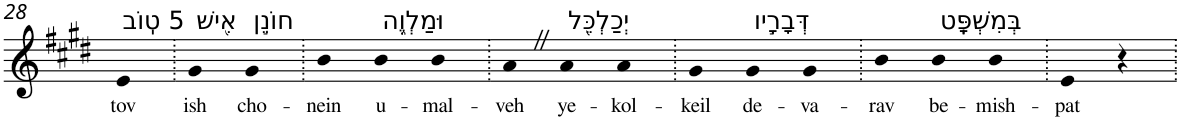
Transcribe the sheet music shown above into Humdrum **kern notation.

**kern	**text
*part1	*part1
*staff1	*staff1
*I"Piano	*
*I'Pno	*
!!LO:PB:g=z
*clefG2	*
*k[f#c#g#d#]	*
*E:	*
=28	=28
!LO:TX:a:t=5 טֽוֹב	!
!	!LO:LY:b
4e	tov
=29.	=29.
!LO:TX:a:t=אִ֭ישׁ	!
!	!LO:LY:b
4g#	ish
!LO:TX:a:t=חוֹנֵ֣ן	!
!	!LO:LY:b
4g#	cho-
=30.	=30.
!	!LO:LY:b
4b	-nein
!LO:TX:a:t=וּמַלְוֶ֑ה	!
!	!LO:LY:b
4b	u-
!	!LO:LY:b
4b	-mal-
=31.	=31.
!	!LO:LY:b
4aZ	-veh
!LO:TX:a:t=יְכַלְכֵּ֖ל	!
!	!LO:LY:b
4a	ye-
!	!LO:LY:b
4a	-kol-
=32.	=32.
!	!LO:LY:b
4g#	-keil
!LO:TX:a:t=דְּבָרָ֣יו	!
!	!LO:LY:b
4g#	de-
!	!LO:LY:b
4g#	-va-
=33.	=33.
!	!LO:LY:b
4b	-rav
!LO:TX:a:t=בְּמִשְׁפָּֽט	!
!	!LO:LY:b
4b	be-
!	!LO:LY:b
4b	-mish-
=34.	=34.
!	!LO:LY:b
4e	-pat
4r	.
=.	=.
*-	*-
